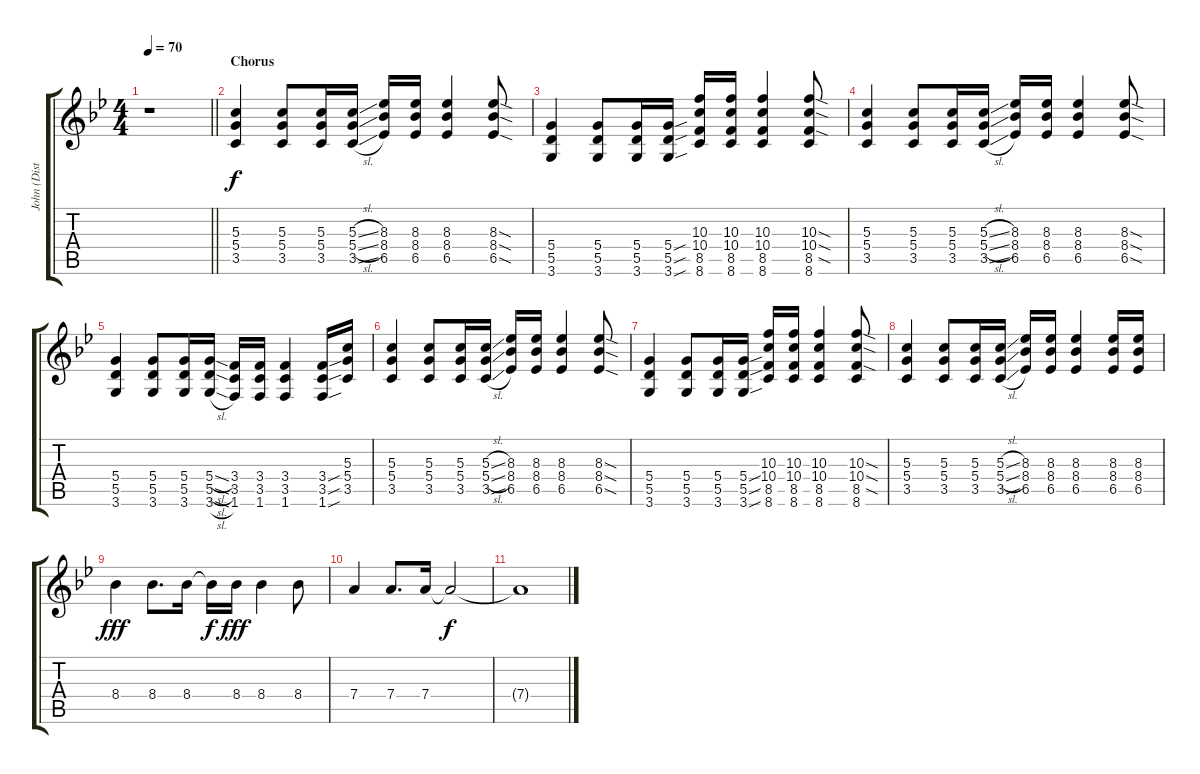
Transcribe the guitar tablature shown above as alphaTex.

\track ("John (Distortion 3)" "John (Dist") {instrument distortionguitar}
\staff {score tabs}
\tuning (E4 B3 G3 D3 A2 E2) {hide}
\ts (4 4)
\tempo 70
\clef g2
\barLineRight lightlight
\ks bb
r.1{dy f} |
\section ("" "Chorus")
(5.3 5.4 3.5).4 (5.3 5.4 3.5).8 (5.3 5.4 3.5).16 (5.3{sl} 5.4{sl} 3.5{sl}).16 (8.3 8.4 6.5).16 (8.3 8.4 6.5).16 (8.3 8.4 6.5).4 (8.3{sod} 8.4{sod} 6.5{sod}).8 |
(5.4 5.5 3.6).4 (5.4 5.5 3.6).8 (5.4 5.5 3.6).16 (5.4{sou} 5.5{sou} 3.6{sou}).16 (10.3 10.4 8.5 8.6).16 (10.3 10.4 8.5 8.6).16 (10.3 10.4 8.5 8.6).4 (10.3{sod} 10.4{sod} 8.5{sod} 8.6).8 |
(5.3 5.4 3.5).4 (5.3 5.4 3.5).8 (5.3 5.4 3.5).16 (5.3{sl} 5.4{sl} 3.5{sl}).16 (8.3 8.4 6.5).16 (8.3 8.4 6.5).16 (8.3 8.4 6.5).4 (8.3{sod} 8.4{sod} 6.5{sod}).8 |
(5.4 5.5 3.6).4 (5.4 5.5 3.6).8 (5.4 5.5 3.6).16 (5.4{sl} 5.5{sl} 3.6{sl}).16 (3.4 3.5 1.6).16 (3.4 3.5 1.6).16 (3.4 3.5 1.6).4 (3.4{sou} 3.5{sou} 1.6{sou}).16 (5.3 5.4 3.5).16 |
(5.3 5.4 3.5).4 (5.3 5.4 3.5).8 (5.3 5.4 3.5).16 (5.3{sl} 5.4{sl} 3.5{sl}).16 (8.3 8.4 6.5).16 (8.3 8.4 6.5).16 (8.3 8.4 6.5).4 (8.3{sod} 8.4{sod} 6.5{sod}).8 |
(5.4 5.5 3.6).4 (5.4 5.5 3.6).8 (5.4 5.5 3.6).16 (5.4{sou} 5.5{sou} 3.6{sou}).16 (10.3 10.4 8.5 8.6).16 (10.3 10.4 8.5 8.6).16 (10.3 10.4 8.5 8.6).4 (10.3{sod} 10.4{sod} 8.5{sod} 8.6).8 |
(5.3 5.4 3.5).4 (5.3 5.4 3.5).8 (5.3 5.4 3.5).16 (5.3{sl} 5.4{sl} 3.5{sl}).16 (8.3 8.4 6.5).16 (8.3 8.4 6.5).16 (8.3 8.4 6.5).4 (8.3 8.4 6.5).16 (8.3 8.4 6.5).16 |
8.4.4{dy fff} 8.4.8{d} 8.4.16 8.4{t}.16{dy f} 8.4.16{dy fff} 8.4.4 8.4.8 |
7.4.4 7.4.8{d} 7.4.16 7.4{t}.2{dy f} |
7.4{t}.1
